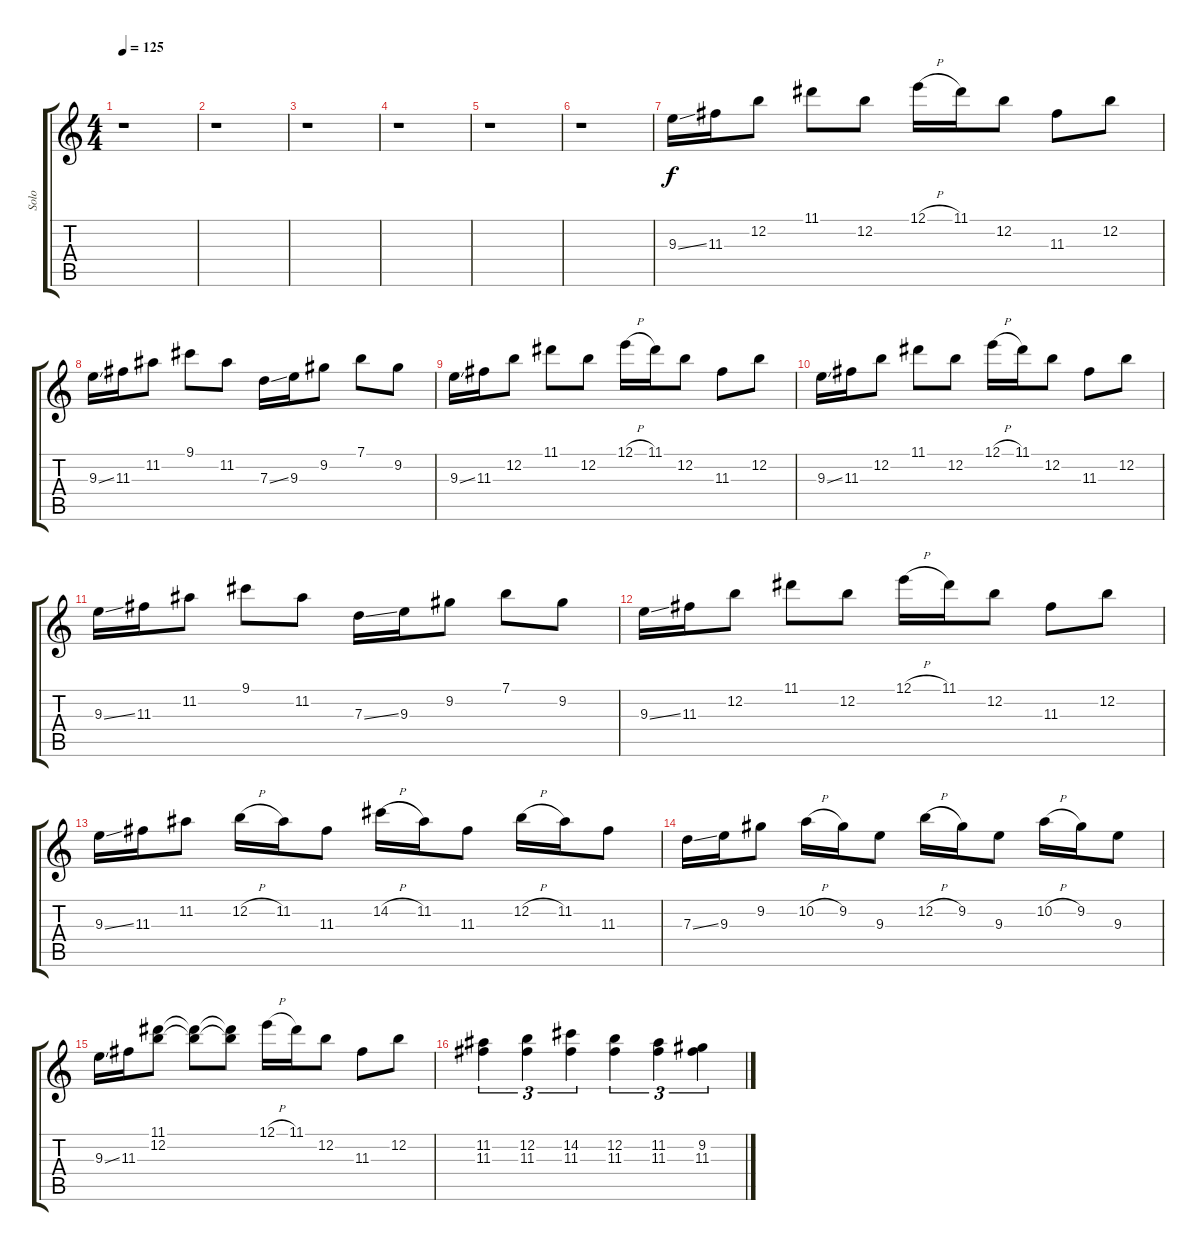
\track ("Solo" "Solo") {instrument overdrivenguitar}
\staff {score tabs}
\tuning (E4 B3 G3 D3 A2 E2) {hide}
\ts (4 4)
\tempo 125
\clef g2
\ks c
r.1{dy f} |
r.1 |
r.1 |
r.1 |
r.1 |
r.1 |
9.3{ss}.16 11.3.16 12.2.8 11.1.8 12.2.8 12.1{h}.16 11.1.16 12.2.8 11.3.8 12.2.8 |
9.3{ss}.16 11.3.16 11.2.8 9.1.8 11.2.8 7.3{ss}.16 9.3.16 9.2.8 7.1.8 9.2.8 |
9.3{ss}.16 11.3.16 12.2.8 11.1.8 12.2.8 12.1{h}.16 11.1.16 12.2.8 11.3.8 12.2.8 |
9.3{ss}.16 11.3.16 12.2.8 11.1.8 12.2.8 12.1{h}.16 11.1.16 12.2.8 11.3.8 12.2.8 |
9.3{ss}.16 11.3.16 11.2.8 9.1.8 11.2.8 7.3{ss}.16 9.3.16 9.2.8 7.1.8 9.2.8 |
9.3{ss}.16 11.3.16 12.2.8 11.1.8 12.2.8 12.1{h}.16 11.1.16 12.2.8 11.3.8 12.2.8 |
9.3{ss}.16 11.3.16 11.2.8 12.2{h}.16 11.2.16 11.3.8 14.2{h}.16 11.2.16 11.3.8 12.2{h}.16 11.2.16 11.3.8 |
7.3{ss}.16 9.3.16 9.2.8 10.2{h}.16 9.2.16 9.3.8 12.2{h}.16 9.2.16 9.3.8 10.2{h}.16 9.2.16 9.3.8 |
9.3{ss}.16 11.3.16 (11.1 12.2).8 (11.1{t} 12.2{t}).8 (11.1{t} 12.2{t}).8 12.1{h}.16 11.1.16 12.2.8 11.3.8 12.2.8 |
(11.2 11.3).4{tu (3 2)} (12.2 11.3).4{tu (3 2)} (14.2 11.3).4{tu (3 2)} (12.2 11.3).4{tu (3 2)} (11.2 11.3).4{tu (3 2)} (9.2 11.3).4{tu (3 2)}
